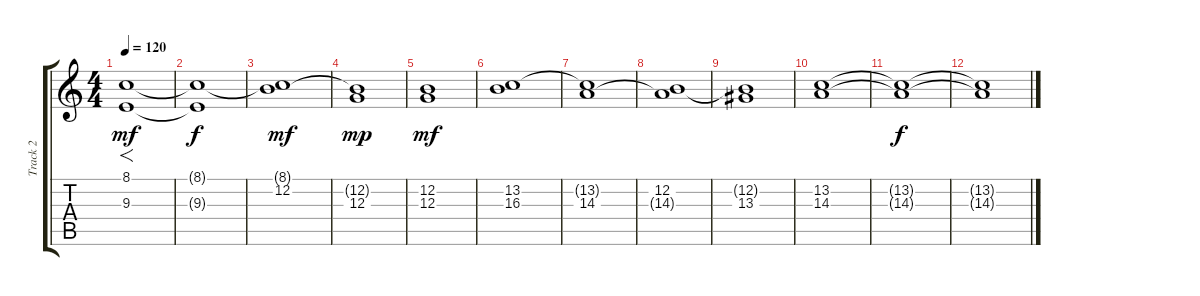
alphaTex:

\track ("Track 2" "Track 2") {instrument stringensemble1}
\staff {score tabs}
\tuning (E4 B3 G3 D3 A2 E2) {hide}
\ts (4 4)
\tempo 120
\clef g2
\ks c
(8.1 9.3).1{f dy mf volume 10} |
(8.1{t} 9.3{t}).1{dy f} |
(8.1{t} 12.2).1{dy mf} |
(12.2{t} 12.3).1{dy mp} |
(12.2 12.3).1{dy mf} |
(13.2 16.3).1 |
(13.2{t} 14.3).1 |
(12.2 14.3{t}).1 |
(12.2{t} 13.3).1 |
(13.2 14.3).1 |
(13.2{t} 14.3{t}).1{dy f volume 0} |
(13.2{t} 14.3{t}).1
